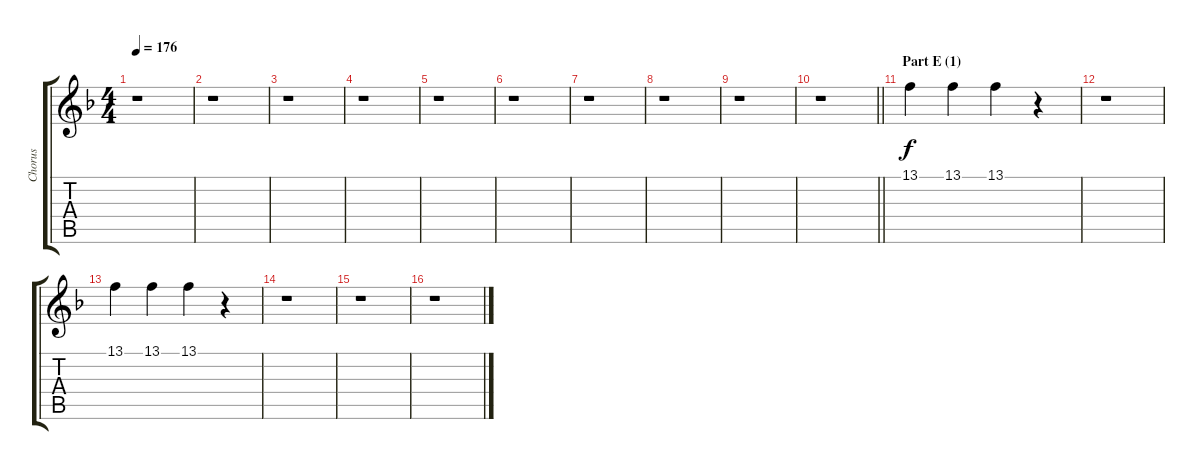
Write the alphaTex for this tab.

\track ("Chorus" "Chorus") {instrument trumpet}
\staff {score tabs}
\tuning (E4 B3 G3 D3 A2 E2) {hide}
\ts (4 4)
\tempo 176
\clef g2
\ks f
r.1{dy f} |
r.1 |
r.1 |
r.1 |
r.1 |
r.1 |
r.1 |
r.1 |
r.1 |
\barLineRight lightlight
r.1 |
\section ("" "Part E (1)")
13.1.4 13.1.4 13.1.4 r.4 |
r.1 |
13.1.4 13.1.4 13.1.4 r.4 |
r.1 |
r.1 |
r.1
